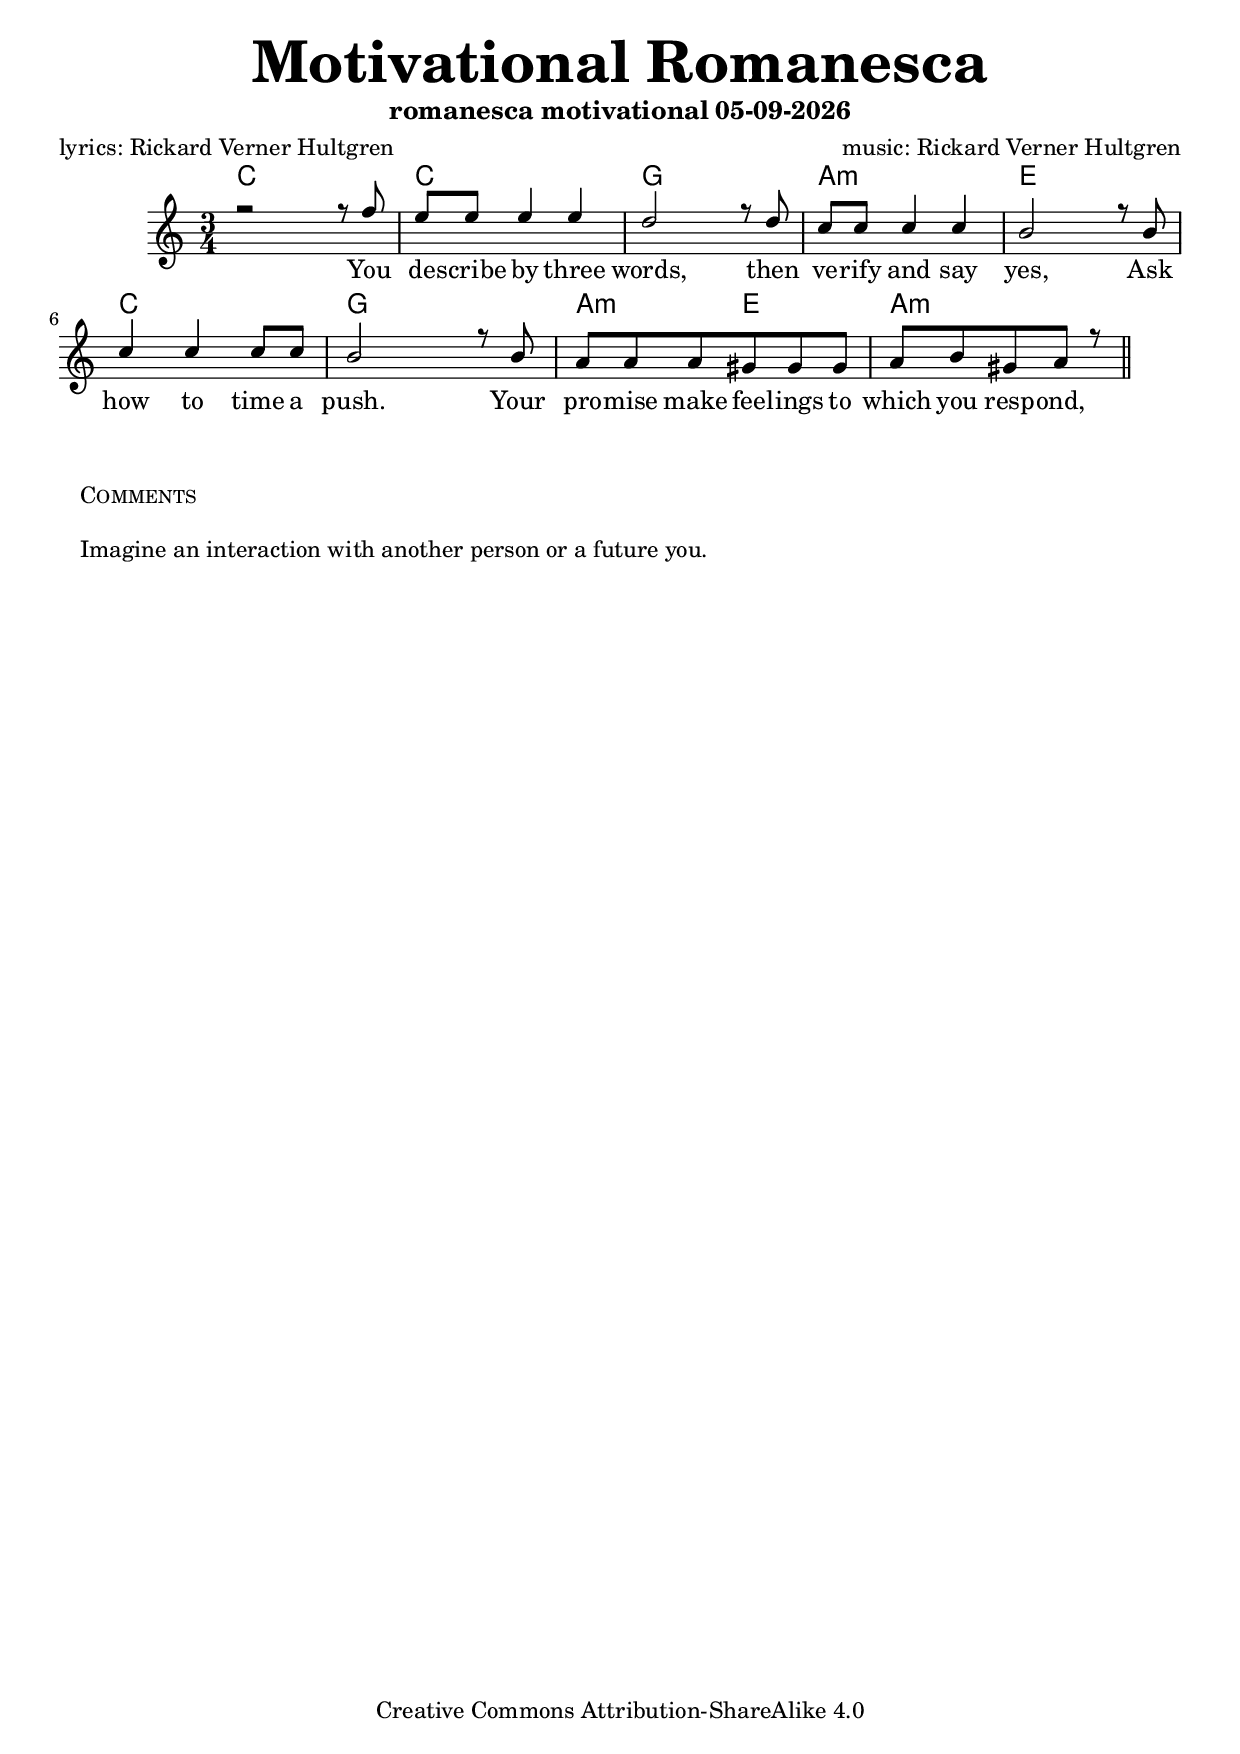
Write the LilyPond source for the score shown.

%%
%%Copyright 2018 Rickard Verner Hultgren
%%Redistribution and use in source and binary forms, with or without modification, are permitted provided that the following conditions are met:
%%1. Redistributions of source code must retain the above copyright notice, this list of conditions and the following disclaimer.
%%2. Redistributions in binary form must reproduce the above copyright notice, this list of conditions and the following disclaimer in the documentation and/or other materials provided with the distribution.
%%THIS SOFTWARE IS PROVIDED BY THE COPYRIGHT HOLDERS AND CONTRIBUTORS "AS IS" AND ANY EXPRESS OR IMPLIED WARRANTIES, INCLUDING, BUT NOT LIMITED TO, THE IMPLIED WARRANTIES OF MERCHANTABILITY AND FITNESS FOR A PARTICULAR PURPOSE ARE DISCLAIMED. IN NO EVENT SHALL THE COPYRIGHT HOLDER OR CONTRIBUTORS BE LIABLE FOR ANY DIRECT, INDIRECT, INCIDENTAL, SPECIAL, EXEMPLARY, OR CONSEQUENTIAL DAMAGES (INCLUDING, BUT NOT LIMITED TO, PROCUREMENT OF SUBSTITUTE GOODS OR SERVICES; LOSS OF USE, DATA, OR PROFITS; OR BUSINESS INTERRUPTION) HOWEVER CAUSED AND ON ANY THEORY OF LIABILITY, WHETHER IN CONTRACT, STRICT LIABILITY, OR TORT (INCLUDING NEGLIGENCE OR OTHERWISE) ARISING IN ANY WAY OUT OF THE USE OF THIS SOFTWARE, EVEN IF ADVISED OF THE POSSIBILITY OF SUCH DAMAGE.


\version "2.18.2"
 
%%\include "svenska.ly"
%%\include "english.ly"

swing = \mark \markup { 
  \line \general-align #Y #DOWN { 
  \score { \new Staff \with {
    fontSize = #-2
    \override StaffSymbol #'line-count = #0 
    \override VerticalAxisGroup #'Y-extent = #'(0 . 0)
  }
  \relative { 
    \stemUp 
    \override Score.SpacingSpanner 
      #'common-shortest-duration = #(ly:make-moment 3 16)
    \override Beam #'positions = #'(2.5 . 2.5)
  }}
  
  }
}

date = #(strftime "%d-%m-%Y" (localtime (current-time)))

italic = {
  \override Lyrics.LyricText.font-shape = #'italic
  
}

bold = {

  \override Lyrics.LyricText.font-series = #'bold
}

normal = {
  \revert Lyrics.LyricText.font-shape
  \revert Lyrics.LyricText.font-series
}


\header {
  title = \markup {  \fontsize #4"Motivational Romanesca"}
  subtitle = \markup {  "romanesca motivational" \date }
  poet = "lyrics: Rickard Verner Hultgren"
  composer = "music: Rickard Verner Hultgren"
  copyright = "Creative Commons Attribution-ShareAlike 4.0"
}

keyTime = { \key c \major \time 3/4 }
ManualOneVoiceOneMusic = \relative c' {

      
  		%r2 r4 r8 d'8
  		r2 r8 f'8
  		e8 e8 e4 e 
                d2 r8 d8
                c8 c8 c4 c
                b2 r8 b8
                %b2 r8 b8
		c4 c4 c8 c
		%b2.
		b2 r8 b8
		a8 a a gis gis gis
                a b gis a r8 ||

        	
		
}


ManualTwoTwoMusic = \relative c {
 <b d f g>1 <c d f a >1  <c e g>1 <b d f g>1 <c e g>1 <c e g>1 <c e g>1 <c e g>1 <c d f a>1 <c d f a>1 <c e g>1 <c e g>1 \bar ":|"
}



\layout {
  \context {
    \Score
    proportionalNotationDuration = #(ly:make-moment 1 4)
    
  }
}

\score {
  <<  % PianoStaff and Pedal Staff must be simultaneous
    \new PianoStaff <<
      \chords { c2. c2. g2. a2.:m e2. c2. g2. a4.:m e4. a2.:m}
      \new Staff = "ManualOne" <<
\textLengthOn
s1*6^\markup {  }
\keyTime  % set key and time signature
        \clef "treble"
        \new Voice {
          \swing
          \voiceOne
         
          \ManualOneVoiceOneMusic
          \bar "||"
        }
        \addlyrics {
        You de -- scribe by three words, then ve -- rify and say yes, Ask how to time a push. Your pro -- mise make fee -- lings to which you resp -- ond,
        What I praise and blame, de -- ter -- mines the fair roles. See dares, mu -- tua -- lize, and re -- ass -- ay what to do first.
        [Name]'s role is to ---. The fair goal is to ---. Cre -- ate a win win game. Re -- ass -- ay what to do first.
        } 
      >>  % end ManualOne Staff context
      %%\new Staff = "ManualTwo" \with {

      
      %%} <<
      %%  \keyTime
      %%  \clef "bass"
      %%  \new Voice {
      %%    \ManualTwoTwoMusic
      %%   \bar "||"
      %%  }
       
      %%>>   % end ManualTwo Staff context
      
    >>
>>    
\layout {}
\midi {\tempo 4 = 120}
}
    




#(define-markup-list-command (paragraph layout props args) (markup-list?)
  (interpret-markup-list layout props
   (make-justified-lines-markup-list (cons (make-hspace-markup 2) args))))

\markuplist {
    \vspace #2
    \paragraph { \smallCaps{Comments}}
    \vspace #.75
    \paragraph {Imagine an interaction with another person or a future you.}
  }
